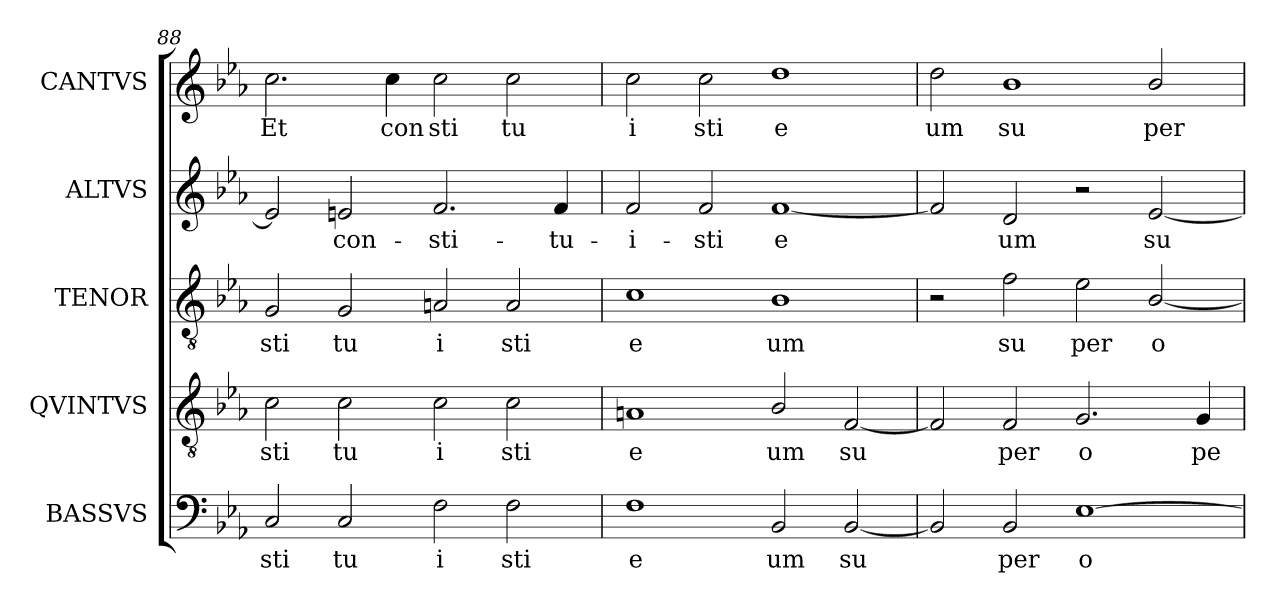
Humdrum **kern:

**kern	**text	**kern	**text	**kern	**text	**kern	**text	**kern	**text
*part5	*part5	*part4	*part4	*part3	*part3	*part2	*part2	*part1	*part1
*staff5	*staff5	*staff4	*staff4	*staff3	*staff3	*staff2	*staff2	*staff1	*staff1
*I"BASSVS	*	*I"QVINTVS	*	*I"TENOR	*	*I"ALTVS	*	*I"CANTVS	*
*clefF4	*	*clefGv2	*	*clefGv2	*	*clefG2	*	*clefG2	*
*k[b-e-a-]	*	*k[b-e-a-]	*	*k[b-e-a-]	*	*k[b-e-a-]	*	*k[b-e-a-]	*
*E-:	*	*E-:	*	*E-:	*	*E-:	*	*E-:	*
=88	=88	=88	=88	=88	=88	=88	=88	=88	=88
!	!LO:LY:b:cj	!	!LO:LY:b:cj	!	!LO:LY:b:cj	!	!LO:LY:b:cj	!	!LO:LY:b:cj
2C/	sti	2c\	sti	2G/	sti	2e/]	.	2.cc\	Et
!	!LO:LY:b:cj	!	!LO:LY:b:cj	!	!LO:LY:b:cj	!	!LO:LY:b:cj	!	!
2C/	tu	2c\	tu	2G/	tu	2en/	con-	.	.
!	!	!	!	!	!	!	!	!	!LO:LY:b:cj
.	.	.	.	.	.	.	.	4cc\	con
!	!LO:LY:b:cj	!	!LO:LY:b:cj	!	!LO:LY:b:cj	!	!LO:LY:b:cj	!	!LO:LY:b:cj
2F\	i	2c\	i	2An/	i	2.f/	-sti-	2cc\	sti
!	!LO:LY:b:cj	!	!LO:LY:b:cj	!	!LO:LY:b:cj	!	!	!	!LO:LY:b:cj
2F\	sti	2c\	sti	2A/	sti	.	.	2cc\	tu
!	!	!	!	!	!	!	!LO:LY:b:cj	!	!
.	.	.	.	.	.	4f/	-tu-	.	.
=89	=89	=89	=89	=89	=89	=89	=89	=89	=89
!	!LO:LY:b:cj	!	!LO:LY:b:cj	!	!LO:LY:b:cj	!	!LO:LY:b:cj	!	!LO:LY:b:cj
1F	e	1An	e	1c	e	2f/	-i-	2cc\	i
!	!	!	!	!	!	!	!LO:LY:b:cj	!	!LO:LY:b:cj
.	.	.	.	.	.	2f/	-sti	2cc\	sti
!	!LO:LY:b:cj	!	!LO:LY:b:cj	!	!LO:LY:b:cj	!	!LO:LY:b:cj	!	!LO:LY:b:cj
2BB-/	um	2B-/	um	1B-	um	[<1f	e-	1dd	e
!	!LO:LY:b:cj	!	!LO:LY:b:cj	!	!	!	!	!	!
[<2BB-/	su	[<2F/	su	.	.	.	.	.	.
=90	=90	=90	=90	=90	=90	=90	=90	=90	=90
!	!LO:LY:b:cj	!	!LO:LY:b:cj	!	!	!	!LO:LY:b:cj	!	!LO:LY:b:cj
2BB-/]	.	2F/]	.	2r	.	2f/]	--	2dd\	um
!	!LO:LY:b:cj	!	!LO:LY:b:cj	!	!LO:LY:b:cj	!	!LO:LY:b:cj	!	!LO:LY:b:cj
2BB-/	per	2F/	per	2f\	su	2d/	-um	1b-	su
!	!LO:LY:b:cj	!	!LO:LY:b:cj	!	!LO:LY:b:cj	!	!	!	!
[>1E-	o	2.G/	o	2e-\	per	2r	.	.	.
!	!	!	!	!	!LO:LY:b:cj	!	!LO:LY:b:cj	!	!LO:LY:b:cj
.	.	.	.	[>2B-/	o	[>2e-/	su-	2b-/	per
!	!	!	!LO:LY:b:cj	!	!	!	!	!	!
.	.	4G/	pe	.	.	.	.	.	.
=	=	=	=	=	=	=	=	=	=
*-	*-	*-	*-	*-	*-	*-	*-	*-	*-
